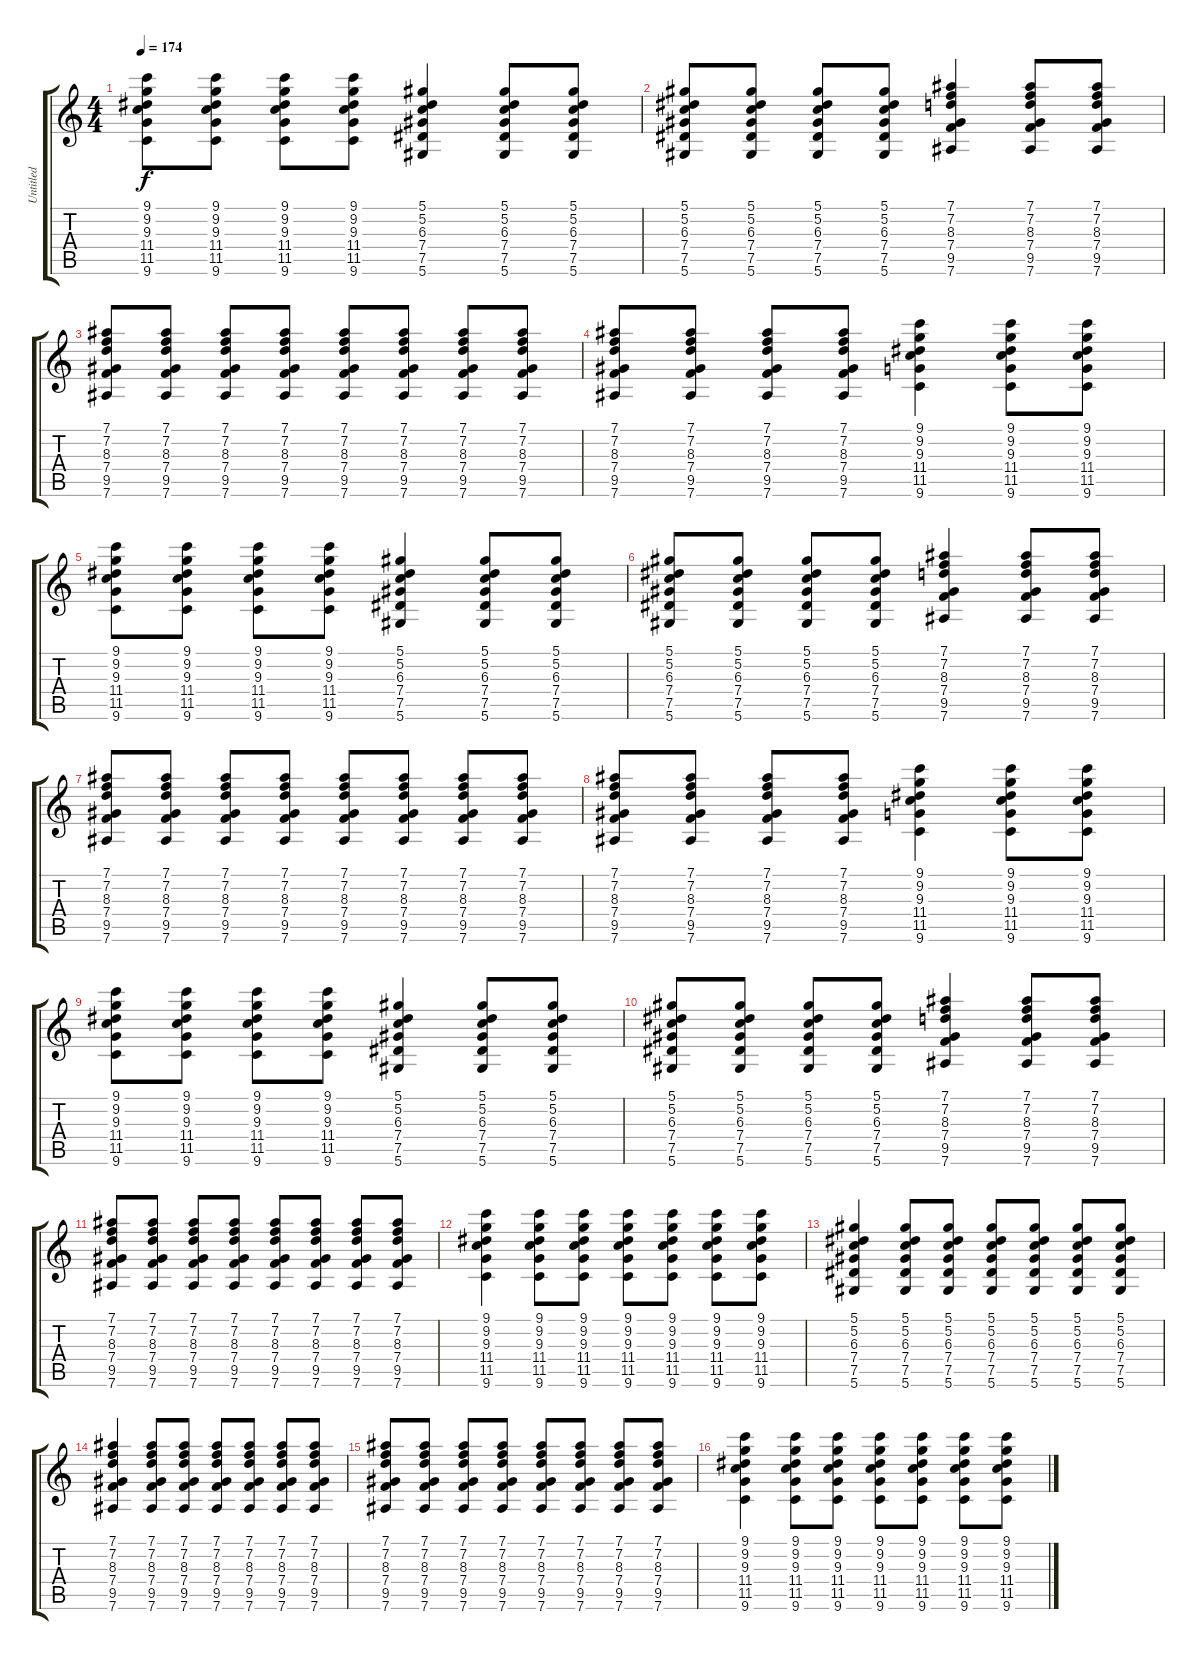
\track ("Untitled" "Untitled") {instrument overdrivenguitar}
\staff {score tabs}
\tuning (Eb4 Bb3 Gb3 Db3 Ab2 Eb2) {hide}
\ts (4 4)
\tempo 174
\clef g2
\ks c
(9.1 9.2 9.3 11.4 11.5 9.6).8{dy f} (9.1 9.2 9.3 11.4 11.5 9.6).8 (9.1 9.2 9.3 11.4 11.5 9.6).8 (9.1 9.2 9.3 11.4 11.5 9.6).8 (5.1 5.2 6.3 7.4 7.5 5.6).4 (5.1 5.2 6.3 7.4 7.5 5.6).8 (5.1 5.2 6.3 7.4 7.5 5.6).8 |
(5.1 5.2 6.3 7.4 7.5 5.6).8 (5.1 5.2 6.3 7.4 7.5 5.6).8 (5.1 5.2 6.3 7.4 7.5 5.6).8 (5.1 5.2 6.3 7.4 7.5 5.6).8 (7.1 7.2 8.3 7.4 9.5 7.6).4 (7.1 7.2 8.3 7.4 9.5 7.6).8 (7.1 7.2 8.3 7.4 9.5 7.6).8 |
(7.1 7.2 8.3 7.4 9.5 7.6).8 (7.1 7.2 8.3 7.4 9.5 7.6).8 (7.1 7.2 8.3 7.4 9.5 7.6).8 (7.1 7.2 8.3 7.4 9.5 7.6).8 (7.1 7.2 8.3 7.4 9.5 7.6).8 (7.1 7.2 8.3 7.4 9.5 7.6).8 (7.1 7.2 8.3 7.4 9.5 7.6).8 (7.1 7.2 8.3 7.4 9.5 7.6).8 |
(7.1 7.2 8.3 7.4 9.5 7.6).8 (7.1 7.2 8.3 7.4 9.5 7.6).8 (7.1 7.2 8.3 7.4 9.5 7.6).8 (7.1 7.2 8.3 7.4 9.5 7.6).8 (9.1 9.2 9.3 11.4 11.5 9.6).4 (9.1 9.2 9.3 11.4 11.5 9.6).8 (9.1 9.2 9.3 11.4 11.5 9.6).8 |
(9.1 9.2 9.3 11.4 11.5 9.6).8 (9.1 9.2 9.3 11.4 11.5 9.6).8 (9.1 9.2 9.3 11.4 11.5 9.6).8 (9.1 9.2 9.3 11.4 11.5 9.6).8 (5.1 5.2 6.3 7.4 7.5 5.6).4 (5.1 5.2 6.3 7.4 7.5 5.6).8 (5.1 5.2 6.3 7.4 7.5 5.6).8 |
(5.1 5.2 6.3 7.4 7.5 5.6).8 (5.1 5.2 6.3 7.4 7.5 5.6).8 (5.1 5.2 6.3 7.4 7.5 5.6).8 (5.1 5.2 6.3 7.4 7.5 5.6).8 (7.1 7.2 8.3 7.4 9.5 7.6).4 (7.1 7.2 8.3 7.4 9.5 7.6).8 (7.1 7.2 8.3 7.4 9.5 7.6).8 |
(7.1 7.2 8.3 7.4 9.5 7.6).8 (7.1 7.2 8.3 7.4 9.5 7.6).8 (7.1 7.2 8.3 7.4 9.5 7.6).8 (7.1 7.2 8.3 7.4 9.5 7.6).8 (7.1 7.2 8.3 7.4 9.5 7.6).8 (7.1 7.2 8.3 7.4 9.5 7.6).8 (7.1 7.2 8.3 7.4 9.5 7.6).8 (7.1 7.2 8.3 7.4 9.5 7.6).8 |
(7.1 7.2 8.3 7.4 9.5 7.6).8 (7.1 7.2 8.3 7.4 9.5 7.6).8 (7.1 7.2 8.3 7.4 9.5 7.6).8 (7.1 7.2 8.3 7.4 9.5 7.6).8 (9.1 9.2 9.3 11.4 11.5 9.6).4 (9.1 9.2 9.3 11.4 11.5 9.6).8 (9.1 9.2 9.3 11.4 11.5 9.6).8 |
(9.1 9.2 9.3 11.4 11.5 9.6).8 (9.1 9.2 9.3 11.4 11.5 9.6).8 (9.1 9.2 9.3 11.4 11.5 9.6).8 (9.1 9.2 9.3 11.4 11.5 9.6).8 (5.1 5.2 6.3 7.4 7.5 5.6).4 (5.1 5.2 6.3 7.4 7.5 5.6).8 (5.1 5.2 6.3 7.4 7.5 5.6).8 |
(5.1 5.2 6.3 7.4 7.5 5.6).8 (5.1 5.2 6.3 7.4 7.5 5.6).8 (5.1 5.2 6.3 7.4 7.5 5.6).8 (5.1 5.2 6.3 7.4 7.5 5.6).8 (7.1 7.2 8.3 7.4 9.5 7.6).4 (7.1 7.2 8.3 7.4 9.5 7.6).8 (7.1 7.2 8.3 7.4 9.5 7.6).8 |
(7.1 7.2 8.3 7.4 9.5 7.6).8 (7.1 7.2 8.3 7.4 9.5 7.6).8 (7.1 7.2 8.3 7.4 9.5 7.6).8 (7.1 7.2 8.3 7.4 9.5 7.6).8 (7.1 7.2 8.3 7.4 9.5 7.6).8 (7.1 7.2 8.3 7.4 9.5 7.6).8 (7.1 7.2 8.3 7.4 9.5 7.6).8 (7.1 7.2 8.3 7.4 9.5 7.6).8 |
(9.1 9.2 9.3 11.4 11.5 9.6).4 (9.1 9.2 9.3 11.4 11.5 9.6).8 (9.1 9.2 9.3 11.4 11.5 9.6).8 (9.1 9.2 9.3 11.4 11.5 9.6).8 (9.1 9.2 9.3 11.4 11.5 9.6).8 (9.1 9.2 9.3 11.4 11.5 9.6).8 (9.1 9.2 9.3 11.4 11.5 9.6).8 |
(5.1 5.2 6.3 7.4 7.5 5.6).4 (5.1 5.2 6.3 7.4 7.5 5.6).8 (5.1 5.2 6.3 7.4 7.5 5.6).8 (5.1 5.2 6.3 7.4 7.5 5.6).8 (5.1 5.2 6.3 7.4 7.5 5.6).8 (5.1 5.2 6.3 7.4 7.5 5.6).8 (5.1 5.2 6.3 7.4 7.5 5.6).8 |
(7.1 7.2 8.3 7.4 9.5 7.6).4 (7.1 7.2 8.3 7.4 9.5 7.6).8 (7.1 7.2 8.3 7.4 9.5 7.6).8 (7.1 7.2 8.3 7.4 9.5 7.6).8 (7.1 7.2 8.3 7.4 9.5 7.6).8 (7.1 7.2 8.3 7.4 9.5 7.6).8 (7.1 7.2 8.3 7.4 9.5 7.6).8 |
(7.1 7.2 8.3 7.4 9.5 7.6).8 (7.1 7.2 8.3 7.4 9.5 7.6).8 (7.1 7.2 8.3 7.4 9.5 7.6).8 (7.1 7.2 8.3 7.4 9.5 7.6).8 (7.1 7.2 8.3 7.4 9.5 7.6).8 (7.1 7.2 8.3 7.4 9.5 7.6).8 (7.1 7.2 8.3 7.4 9.5 7.6).8 (7.1 7.2 8.3 7.4 9.5 7.6).8 |
(9.1 9.2 9.3 11.4 11.5 9.6).4 (9.1 9.2 9.3 11.4 11.5 9.6).8 (9.1 9.2 9.3 11.4 11.5 9.6).8 (9.1 9.2 9.3 11.4 11.5 9.6).8 (9.1 9.2 9.3 11.4 11.5 9.6).8 (9.1 9.2 9.3 11.4 11.5 9.6).8 (9.1 9.2 9.3 11.4 11.5 9.6).8
